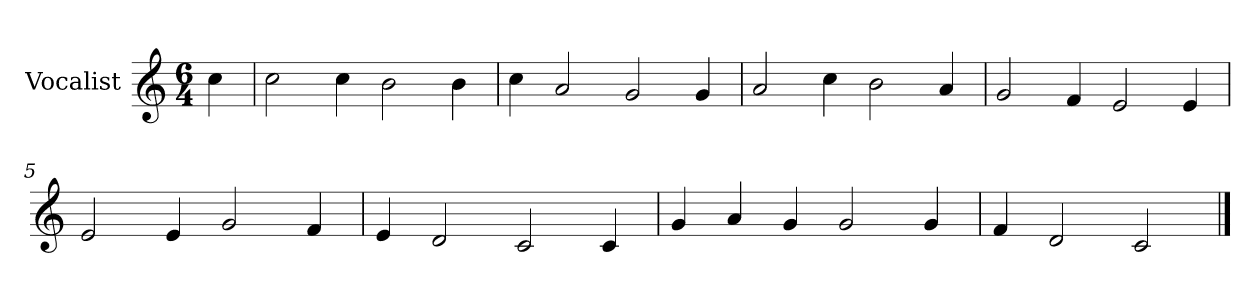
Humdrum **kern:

**kern
*part1
*staff1
*I"Vocalist
*k[]
*C:
*M6/4
=
4cc
=1
2cc
4cc
2b
4b
=2
4cc
2a
2g
4g
=3
2a
4cc
2b
4a
=4
2g
4f
2e
4e
=5
2e
4e
2g
4f
=6
4e
2d
2c
4c
=7
4g
4a
4g
2g
4g
=8
4f
2d
2c
==
*-
